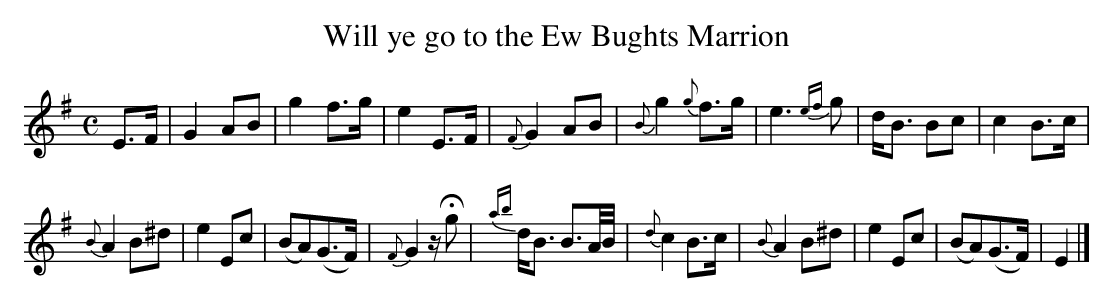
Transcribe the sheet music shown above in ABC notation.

X:1
T:Will ye go to the Ew Bughts Marrion
L:1/8
M:C
K:G major
E>F|\
G2AB| g2f>g| e2E>F| {F}G2AB| \
{B}g2{g}f>g| e3{ef}g| d<B Bc| c2B>c|
{B}A2B^d| e2Ec| (BA)(G>F)| {F}G2 z/Hg|\
{ab}d<B B3/A//B//| {d}c2 B>c| {B}A2 B^d| e2Ec| (BA)(G>F)| E2 |]
